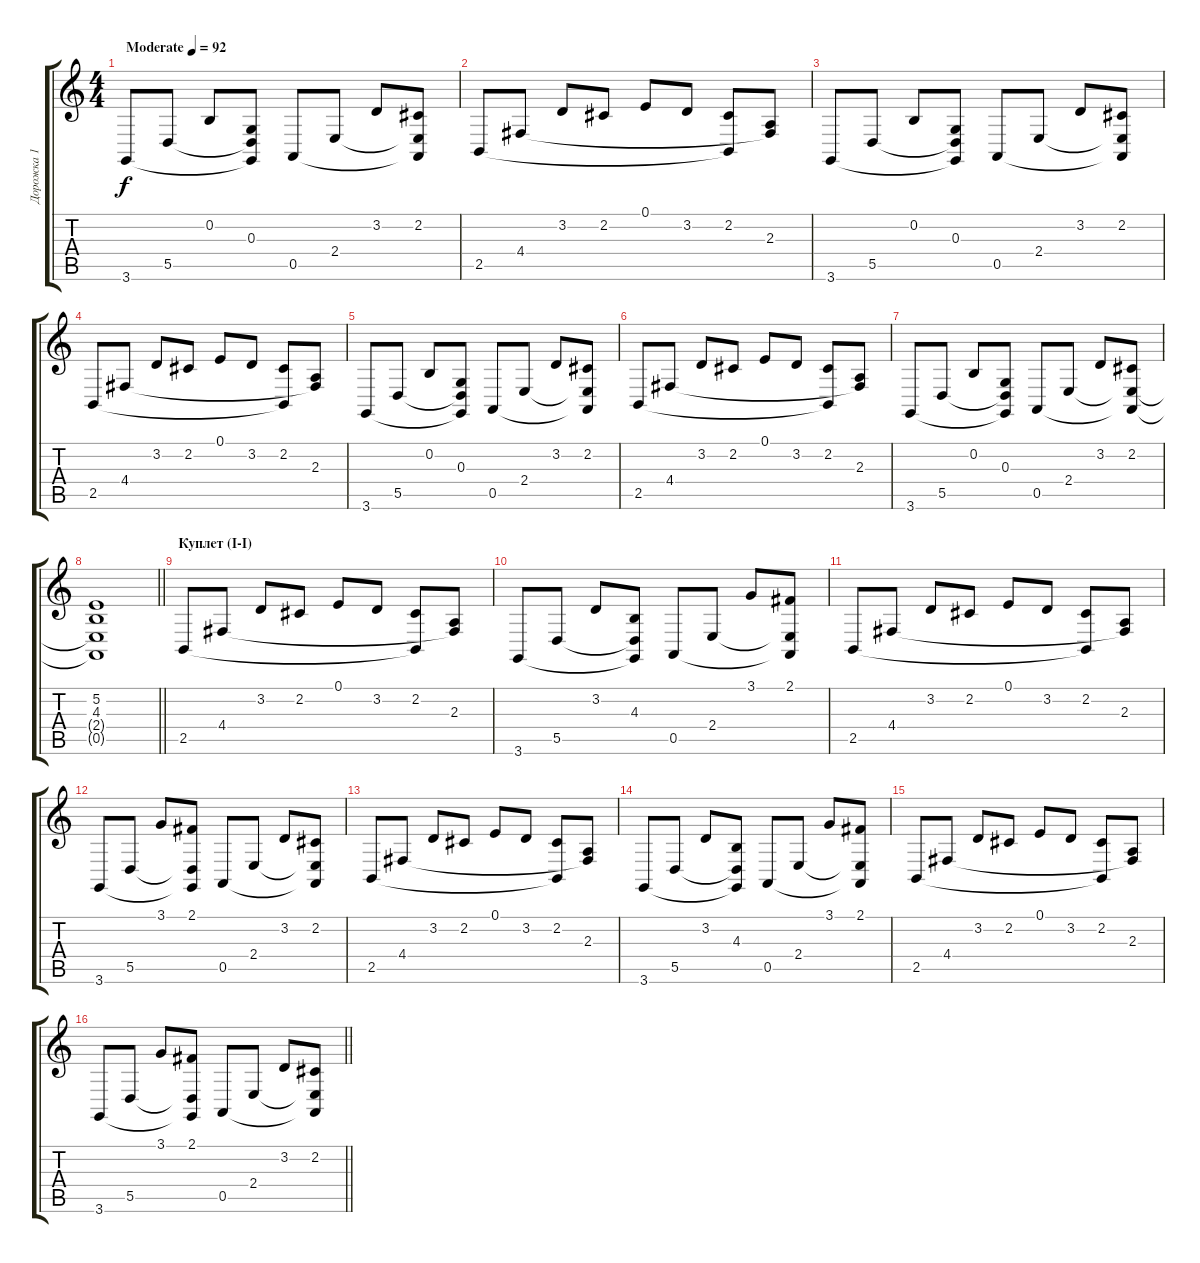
\track ("Дорожка 1" "Дорожка 1") {instrument acousticgrandpiano}
\staff {score tabs}
\tuning (E4 B3 G3 D3 A2 E2) {hide}
\ts (4 4)
\tempo (92 "Moderate")
\clef g2
\ks c
3.6.8{dy f instrument acousticgrandpiano} 5.5.8 0.2.8 (0.3 5.5{t} 3.6{t}).8 0.5.8 2.4.8 3.2.8 (2.2 2.4{t} 0.5{t}).8 |
2.5.8 4.4.8 3.2.8 2.2.8 0.1.8 3.2.8 (2.2 2.5{t}).8 (2.3 4.4{t}).8 |
3.6.8 5.5.8 0.2.8 (0.3 5.5{t} 3.6{t}).8 0.5.8 2.4.8 3.2.8 (2.2 2.4{t} 0.5{t}).8 |
2.5.8 4.4.8 3.2.8 2.2.8 0.1.8 3.2.8 (2.2 2.5{t}).8 (2.3 4.4{t}).8 |
3.6.8 5.5.8 0.2.8 (0.3 5.5{t} 3.6{t}).8 0.5.8 2.4.8 3.2.8 (2.2 2.4{t} 0.5{t}).8 |
2.5.8 4.4.8 3.2.8 2.2.8 0.1.8 3.2.8 (2.2 2.5{t}).8 (2.3 4.4{t}).8 |
3.6.8 5.5.8 0.2.8 (0.3 5.5{t} 3.6{t}).8 0.5.8 2.4.8 3.2.8 (2.2 2.4{t} 0.5{t}).8 |
\barLineRight lightlight
(5.2 4.3 2.4{t} 0.5{t}).1 |
\section ("" "Куплет (I-I)")
2.5.8 4.4.8 3.2.8 2.2.8 0.1.8 3.2.8 (2.2 2.5{t}).8 (2.3 4.4{t}).8 |
3.6.8 5.5.8 3.2.8 (4.3 5.5{t} 3.6{t}).8 0.5.8 2.4.8 3.1.8 (2.1 2.4{t} 0.5{t}).8 |
2.5.8 4.4.8 3.2.8 2.2.8 0.1.8 3.2.8 (2.2 2.5{t}).8 (2.3 4.4{t}).8 |
3.6.8 5.5.8 3.1.8 (2.1 5.5{t} 3.6{t}).8 0.5.8 2.4.8 3.2.8 (2.2 2.4{t} 0.5{t}).8 |
2.5.8 4.4.8 3.2.8 2.2.8 0.1.8 3.2.8 (2.2 2.5{t}).8 (2.3 4.4{t}).8 |
3.6.8 5.5.8 3.2.8 (4.3 5.5{t} 3.6{t}).8 0.5.8 2.4.8 3.1.8 (2.1 2.4{t} 0.5{t}).8 |
2.5.8 4.4.8 3.2.8 2.2.8 0.1.8 3.2.8 (2.2 2.5{t}).8 (2.3 4.4{t}).8 |
\barLineRight lightlight
3.6.8 5.5.8 3.1.8 (2.1 5.5{t} 3.6{t}).8 0.5.8 2.4.8 3.2.8 (2.2 2.4{t} 0.5{t}).8
